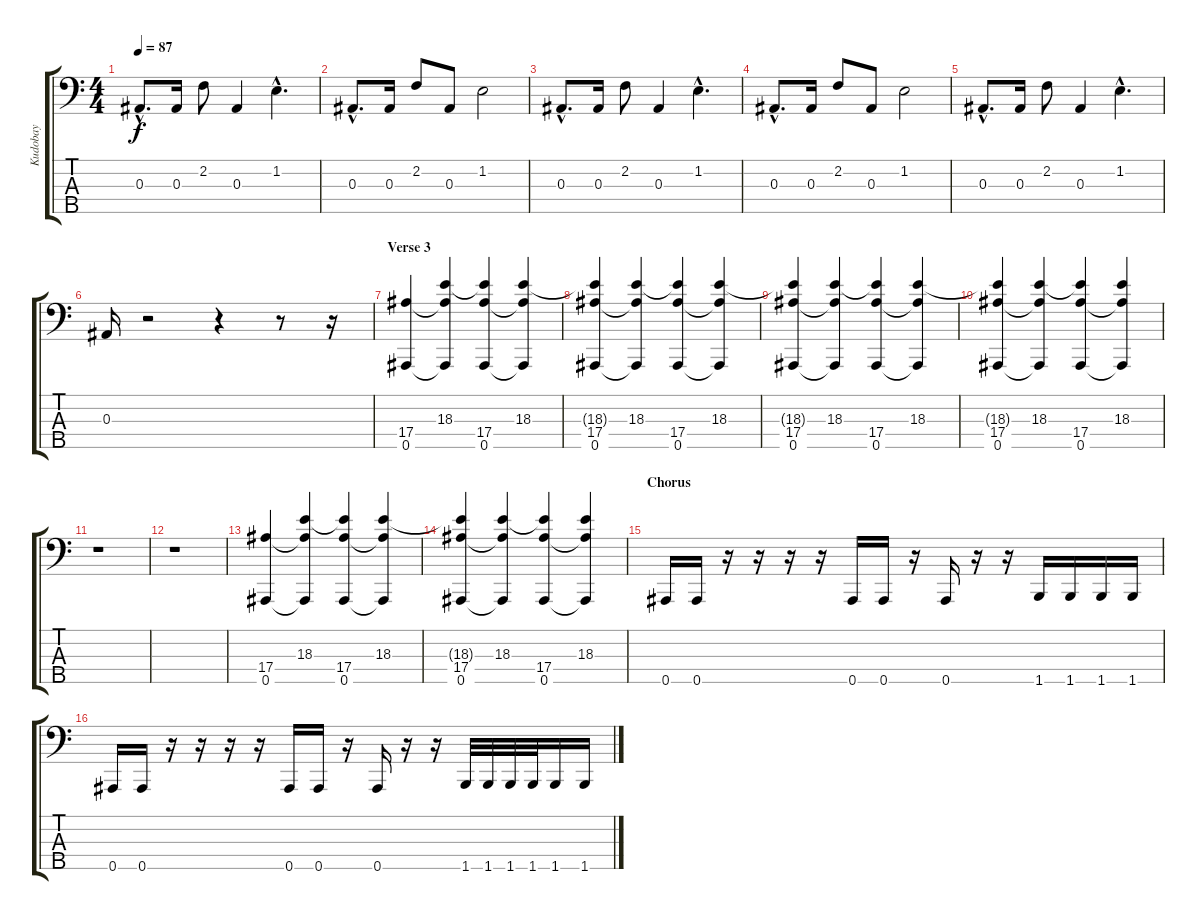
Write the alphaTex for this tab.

\track ("Kudobay" "Kudobay") {instrument electricbassfinger}
\staff {score tabs}
\tuning (Ab2 Eb2 Bb1 F1 Bb0) {hide}
\ts (4 4)
\tempo 87
\clef f4
\ks c
0.3{hac}.8{d dy f} 0.3.16 2.2.8 0.3.4 1.2{hac}.4{d} |
0.3{hac}.8{d} 0.3.16 2.2.8 0.3.8 1.2.2 |
0.3{hac}.8{d} 0.3.16 2.2.8 0.3.4 1.2{hac}.4{d} |
0.3{hac}.8{d} 0.3.16 2.2.8 0.3.8 1.2.2 |
0.3{hac}.8{d} 0.3.16 2.2.8 0.3.4 1.2{hac}.4{d} |
0.3.16 r.2 r.4 r.8 r.16 |
\section ("" "Verse 3")
(17.4 0.5).4 (18.3 17.4{t} 0.5{t}).4 (18.3{t} 17.4 0.5).4 (18.3 17.4{t} 0.5{t}).4 |
(18.3{t} 17.4 0.5).4 (18.3 17.4{t} 0.5{t}).4 (18.3{t} 17.4 0.5).4 (18.3 17.4{t} 0.5{t}).4 |
(18.3{t} 17.4 0.5).4 (18.3 17.4{t} 0.5{t}).4 (18.3{t} 17.4 0.5).4 (18.3 17.4{t} 0.5{t}).4 |
(18.3{t} 17.4 0.5).4 (18.3 17.4{t} 0.5{t}).4 (18.3{t} 17.4 0.5).4 (18.3 17.4{t} 0.5{t}).4 |
r.1 |
r.1 |
(17.4 0.5).4 (18.3 17.4{t} 0.5{t}).4 (18.3{t} 17.4 0.5).4 (18.3 17.4{t} 0.5{t}).4 |
(18.3{t} 17.4 0.5).4 (18.3 17.4{t} 0.5{t}).4 (18.3{t} 17.4 0.5).4 (18.3 17.4{t} 0.5{t}).4 |
\section ("" "Chorus")
0.5.16 0.5.16 r.16 r.16 r.16 r.16 0.5.16 0.5.16 r.16 0.5.16 r.16 r.16 1.5.16 1.5.16 1.5.16 1.5.16 |
0.5.16 0.5.16 r.16 r.16 r.16 r.16 0.5.16 0.5.16 r.16 0.5.16 r.16 r.16 1.5.32 1.5.32 1.5.32 1.5.32 1.5.16 1.5.16
